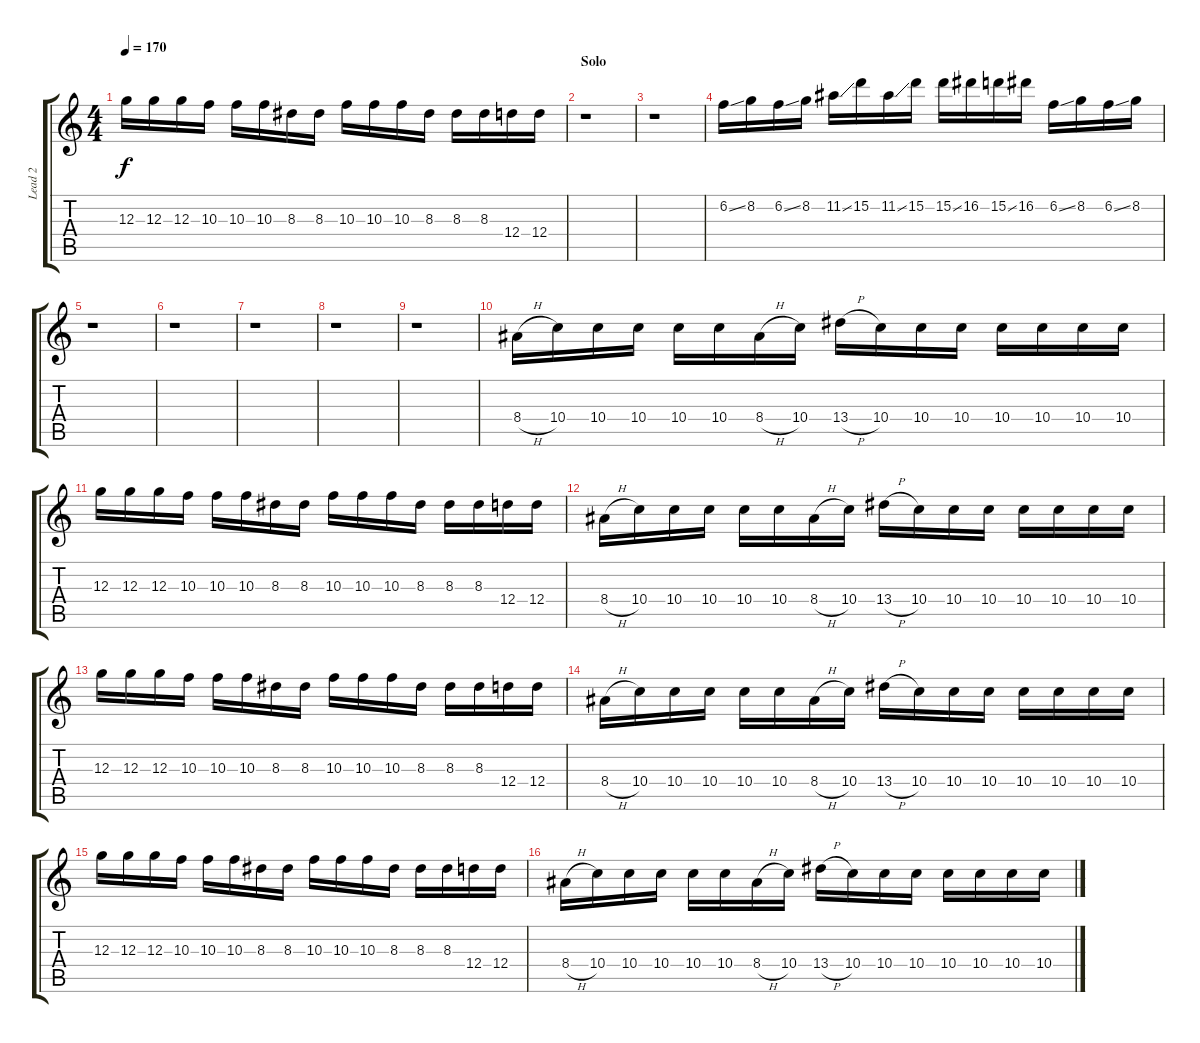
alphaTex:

\track ("Lead 2" "Lead 2") {instrument distortionguitar}
\staff {score tabs}
\tuning (E4 B3 G3 D3 A2 E2) {hide}
\ts (4 4)
\tempo 170
\clef g2
\ks c
12.3.16{dy f} 12.3.16 12.3.16 10.3.16 10.3.16 10.3.16 8.3.16 8.3.16 10.3.16 10.3.16 10.3.16 8.3.16 8.3.16 8.3.16 12.4.16 12.4.16 |
\section ("" "Solo")
r.1 |
r.1 |
6.2{ss}.16 8.2.16 6.2{ss}.16 8.2.16 11.2{ss}.16 15.2.16 11.2{ss}.16 15.2.16 15.2{ss}.16 16.2.16 15.2{ss}.16 16.2.16 6.2{ss}.16 8.2.16 6.2{ss}.16 8.2.16 |
r.1 |
r.1 |
r.1 |
r.1 |
r.1 |
\section ("" "")
8.4{h}.16 10.4.16 10.4.16 10.4.16 10.4.16 10.4.16 8.4{h}.16 10.4.16 13.4{h}.16 10.4.16 10.4.16 10.4.16 10.4.16 10.4.16 10.4.16 10.4.16 |
12.3.16 12.3.16 12.3.16 10.3.16 10.3.16 10.3.16 8.3.16 8.3.16 10.3.16 10.3.16 10.3.16 8.3.16 8.3.16 8.3.16 12.4.16 12.4.16 |
8.4{h}.16 10.4.16 10.4.16 10.4.16 10.4.16 10.4.16 8.4{h}.16 10.4.16 13.4{h}.16 10.4.16 10.4.16 10.4.16 10.4.16 10.4.16 10.4.16 10.4.16 |
12.3.16 12.3.16 12.3.16 10.3.16 10.3.16 10.3.16 8.3.16 8.3.16 10.3.16 10.3.16 10.3.16 8.3.16 8.3.16 8.3.16 12.4.16 12.4.16 |
8.4{h}.16 10.4.16 10.4.16 10.4.16 10.4.16 10.4.16 8.4{h}.16 10.4.16 13.4{h}.16 10.4.16 10.4.16 10.4.16 10.4.16 10.4.16 10.4.16 10.4.16 |
12.3.16 12.3.16 12.3.16 10.3.16 10.3.16 10.3.16 8.3.16 8.3.16 10.3.16 10.3.16 10.3.16 8.3.16 8.3.16 8.3.16 12.4.16 12.4.16 |
8.4{h}.16 10.4.16 10.4.16 10.4.16 10.4.16 10.4.16 8.4{h}.16 10.4.16 13.4{h}.16 10.4.16 10.4.16 10.4.16 10.4.16 10.4.16 10.4.16 10.4.16
